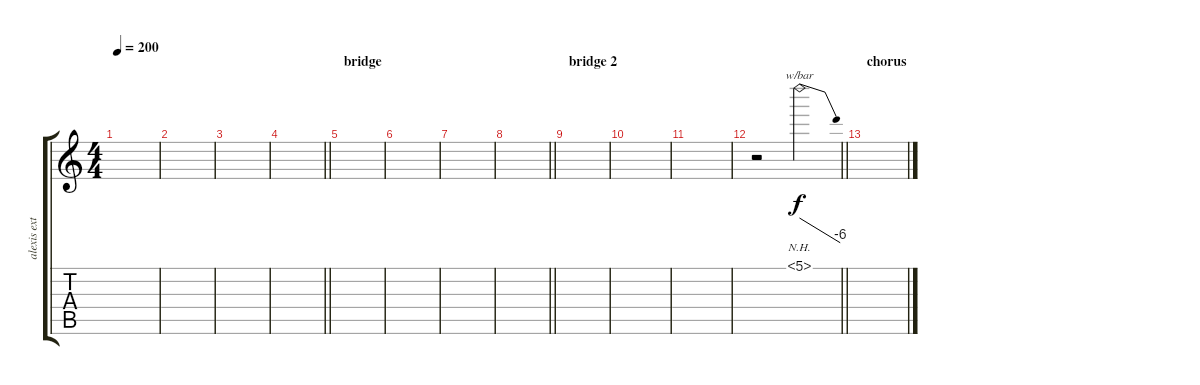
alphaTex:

\track ("alexis extra guitars" "alexis ext") {instrument distortionguitar}
\staff {score tabs}
\tuning (D4 A3 F3 C3 G2 D2) {hide}
\ts (4 4)
\tempo 200
\clef g2
\ks c
|
|
|
\barLineRight lightlight
|
\section ("" "bridge")
|
|
|
\barLineRight lightlight
|
\section ("" "bridge 2")
|
|
|
\barLineRight lightlight
r.2 5.1{nh}.2{tbe (dive default 0 0 60 -24)} |
\section ("" "chorus")
